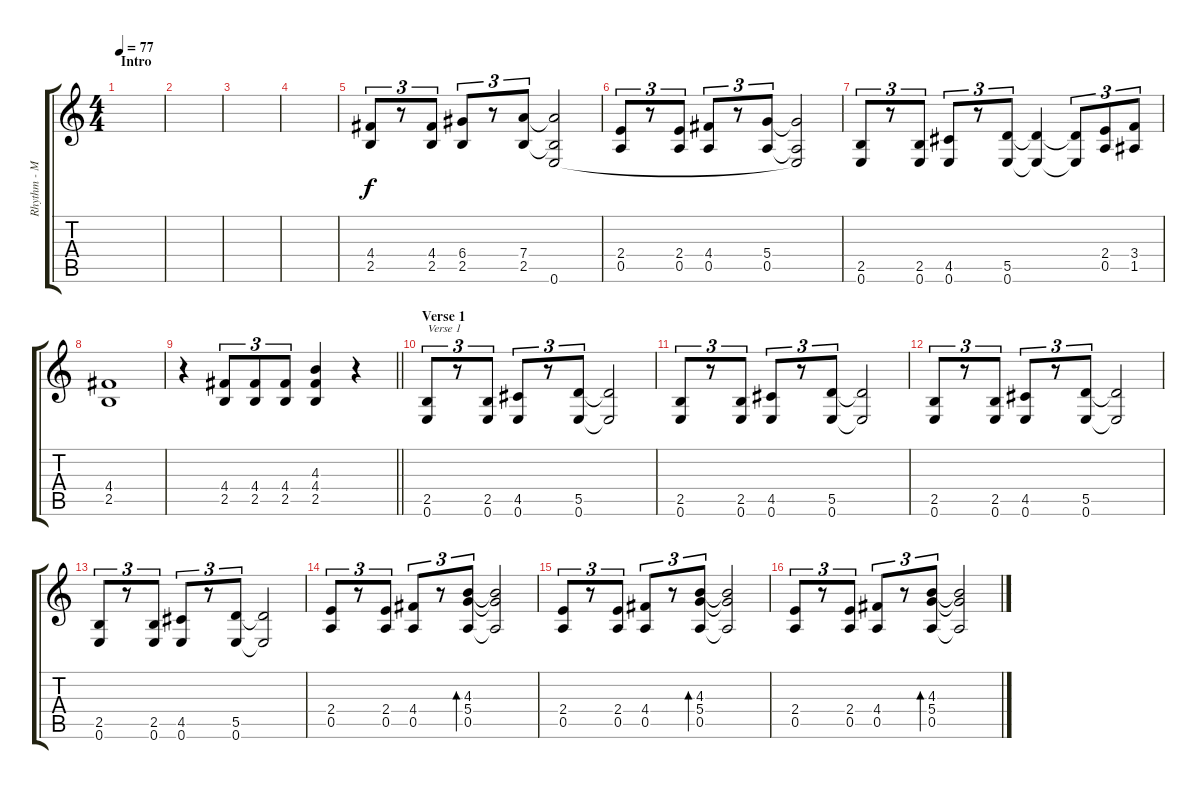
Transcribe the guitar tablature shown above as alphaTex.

\track ("Rhythm - Malcolm" "Rhythm - M") {instrument overdrivenguitar}
\staff {score tabs}
\tuning (E4 B3 G3 D3 A2 E2) {hide}
\ts (4 4)
\section ("" "Intro")
\tempo 77
\clef g2
\ks c
|
|
|
|
(4.4 2.5).8{tu (3 2)} r.8{tu (3 2)} (4.4 2.5).8{tu (3 2)} (6.4 2.5).8{tu (3 2)} r.8{tu (3 2)} (7.4 2.5).8{tu (3 2)} (7.4{t} 2.5{t} 0.6).2 |
(2.4 0.5).8{tu (3 2)} r.8{tu (3 2)} (2.4 0.5).8{tu (3 2)} (4.4 0.5).8{tu (3 2)} r.8{tu (3 2)} (5.4 0.5).8{tu (3 2)} (5.4{t} 0.5{t} 0.6{t}).2 |
(2.5 0.6).8{tu (3 2)} r.8{tu (3 2)} (2.5 0.6).8{tu (3 2)} (4.5 0.6).8{tu (3 2)} r.8{tu (3 2)} (5.5 0.6).8{tu (3 2)} (5.5{t} 0.6{t}).4 (5.5{t} 0.6{t}).8{tu (3 2)} (2.4 0.5).8{tu (3 2)} (3.4 1.5).8{tu (3 2)} |
(4.4 2.5).1 |
\barLineRight lightlight
r.4 (4.4 2.5).8{tu (3 2)} (4.4 2.5).8{tu (3 2)} (4.4 2.5).8{tu (3 2)} (4.3 4.4 2.5).4 r.4 |
\section ("" "Verse 1")
(2.5 0.6).8{tu (3 2) txt "Verse 1" volume 10 instrument electricguitarclean} r.8{tu (3 2)} (2.5 0.6).8{tu (3 2)} (4.5 0.6).8{tu (3 2)} r.8{tu (3 2)} (5.5 0.6).8{tu (3 2)} (5.5{t} 0.6{t}).2 |
(2.5 0.6).8{tu (3 2)} r.8{tu (3 2)} (2.5 0.6).8{tu (3 2)} (4.5 0.6).8{tu (3 2)} r.8{tu (3 2)} (5.5 0.6).8{tu (3 2)} (5.5{t} 0.6{t}).2 |
(2.5 0.6).8{tu (3 2)} r.8{tu (3 2)} (2.5 0.6).8{tu (3 2)} (4.5 0.6).8{tu (3 2)} r.8{tu (3 2)} (5.5 0.6).8{tu (3 2)} (5.5{t} 0.6{t}).2 |
(2.5 0.6).8{tu (3 2)} r.8{tu (3 2)} (2.5 0.6).8{tu (3 2)} (4.5 0.6).8{tu (3 2)} r.8{tu (3 2)} (5.5 0.6).8{tu (3 2)} (5.5{t} 0.6{t}).2 |
(2.4 0.5).8{tu (3 2)} r.8{tu (3 2)} (2.4 0.5).8{tu (3 2)} (4.4 0.5).8{tu (3 2)} r.8{tu (3 2)} (4.3 5.4 0.5).8{tu (3 2) bd 120} (4.3{t} 5.4{t} 0.5{t}).2 |
(2.4 0.5).8{tu (3 2)} r.8{tu (3 2)} (2.4 0.5).8{tu (3 2)} (4.4 0.5).8{tu (3 2)} r.8{tu (3 2)} (4.3 5.4 0.5).8{tu (3 2) bd 120} (4.3{t} 5.4{t} 0.5{t}).2 |
(2.4 0.5).8{tu (3 2)} r.8{tu (3 2)} (2.4 0.5).8{tu (3 2)} (4.4 0.5).8{tu (3 2)} r.8{tu (3 2)} (4.3 5.4 0.5).8{tu (3 2) bd 120} (4.3{t} 5.4{t} 0.5{t}).2
